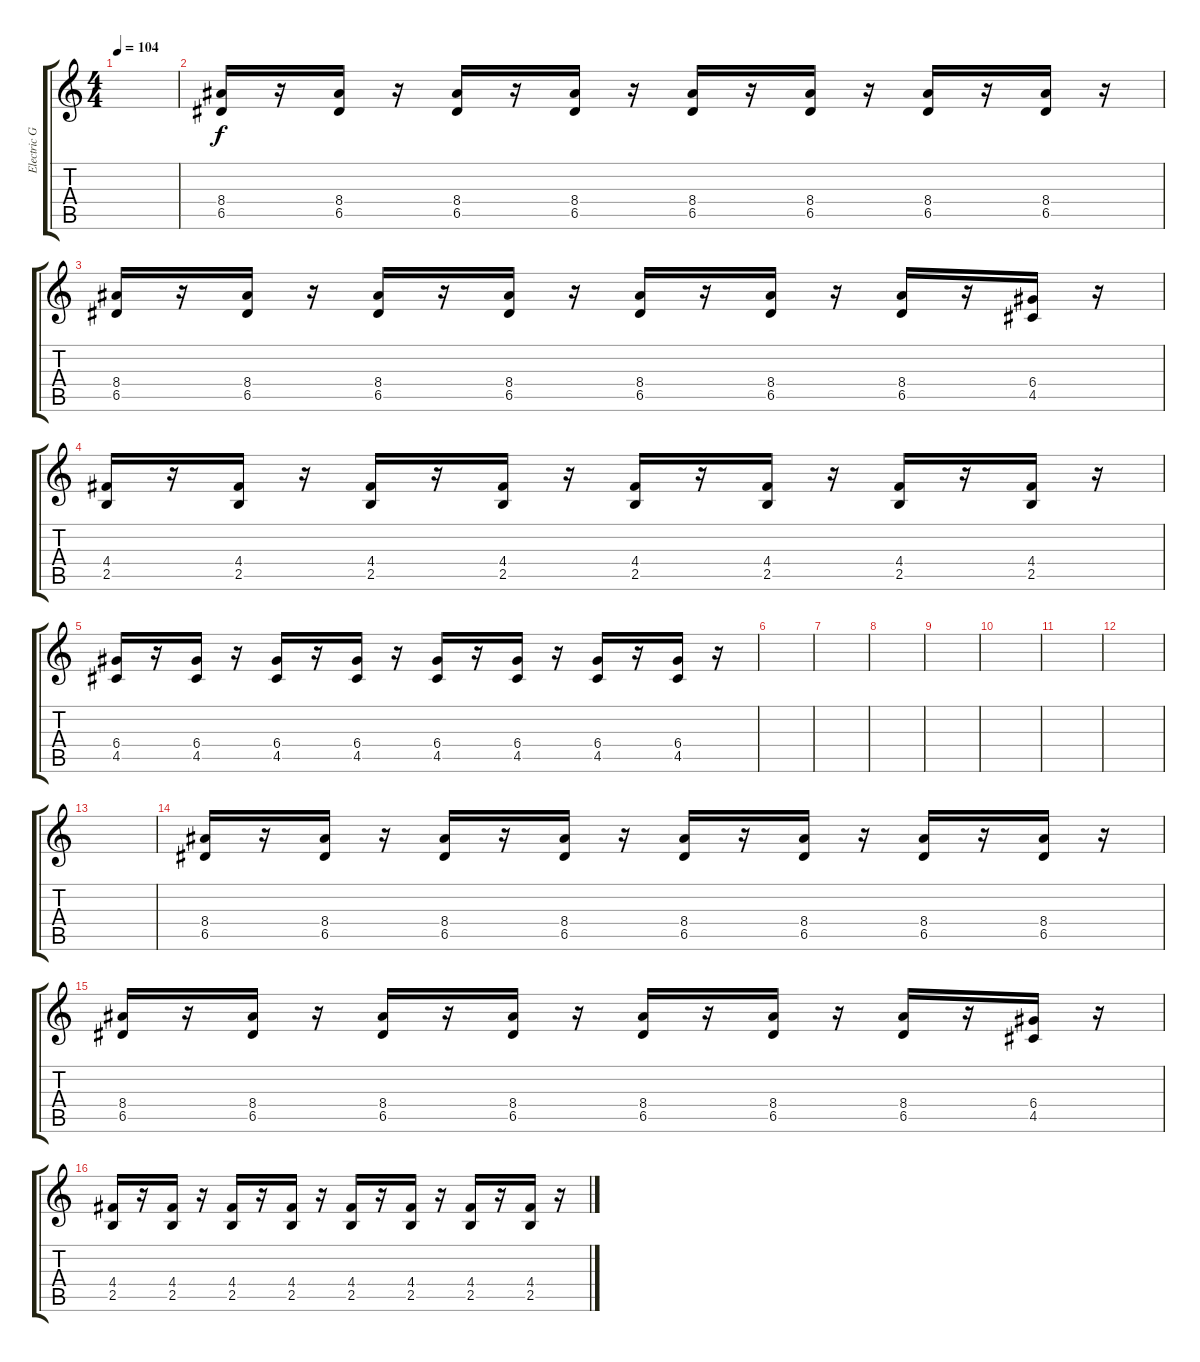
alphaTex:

\track ("Electric Guitar" "Electric G") {instrument overdrivenguitar}
\staff {score tabs}
\tuning (E4 B3 G3 D3 A2 E2) {hide}
\ts (4 4)
\tempo 104
\clef g2
\ks c
|
(8.4 6.5).16 r.16 (8.4 6.5).16 r.16 (8.4 6.5).16 r.16 (8.4 6.5).16 r.16 (8.4 6.5).16 r.16 (8.4 6.5).16 r.16 (8.4 6.5).16 r.16 (8.4 6.5).16 r.16 |
(8.4 6.5).16 r.16 (8.4 6.5).16 r.16 (8.4 6.5).16 r.16 (8.4 6.5).16 r.16 (8.4 6.5).16 r.16 (8.4 6.5).16 r.16 (8.4 6.5).16 r.16 (6.4 4.5).16 r.16 |
(4.4 2.5).16 r.16 (4.4 2.5).16 r.16 (4.4 2.5).16 r.16 (4.4 2.5).16 r.16 (4.4 2.5).16 r.16 (4.4 2.5).16 r.16 (4.4 2.5).16 r.16 (4.4 2.5).16 r.16 |
(6.4 4.5).16 r.16 (6.4 4.5).16 r.16 (6.4 4.5).16 r.16 (6.4 4.5).16 r.16 (6.4 4.5).16 r.16 (6.4 4.5).16 r.16 (6.4 4.5).16 r.16 (6.4 4.5).16 r.16 |
|
|
|
|
|
|
|
|
(8.4 6.5).16 r.16 (8.4 6.5).16 r.16 (8.4 6.5).16 r.16 (8.4 6.5).16 r.16 (8.4 6.5).16 r.16 (8.4 6.5).16 r.16 (8.4 6.5).16 r.16 (8.4 6.5).16 r.16 |
(8.4 6.5).16 r.16 (8.4 6.5).16 r.16 (8.4 6.5).16 r.16 (8.4 6.5).16 r.16 (8.4 6.5).16 r.16 (8.4 6.5).16 r.16 (8.4 6.5).16 r.16 (6.4 4.5).16 r.16 |
(4.4 2.5).16 r.16 (4.4 2.5).16 r.16 (4.4 2.5).16 r.16 (4.4 2.5).16 r.16 (4.4 2.5).16 r.16 (4.4 2.5).16 r.16 (4.4 2.5).16 r.16 (4.4 2.5).16 r.16
